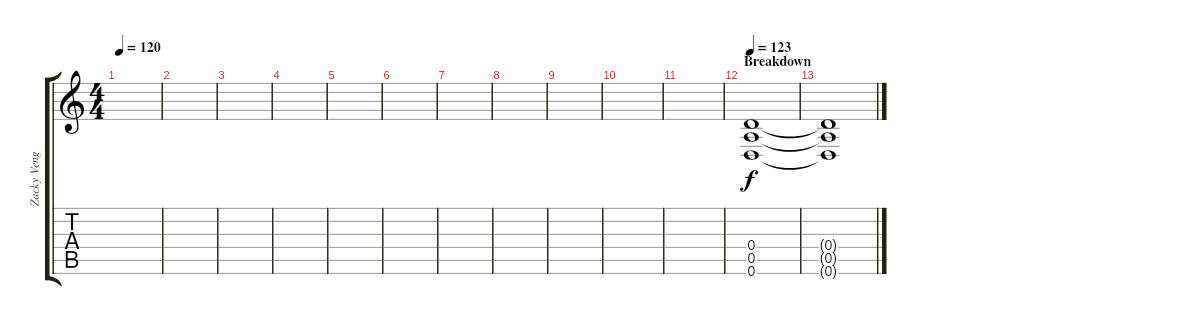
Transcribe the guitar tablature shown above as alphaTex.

\track ("Zacky Vengeance (Rhythm)" "Zacky Veng") {instrument distortionguitar}
\staff {score tabs}
\tuning (E4 B3 G3 D3 A2 D2) {hide}
\ts (4 4)
\tempo 120
\clef g2
\ks c
|
|
|
|
|
|
|
|
|
|
|
\section ("" "Breakdown")
\tempo 123
(0.4 0.5 0.6).1{instrument distortionguitar} |
(0.4{t} 0.5{t} 0.6{t}).1
